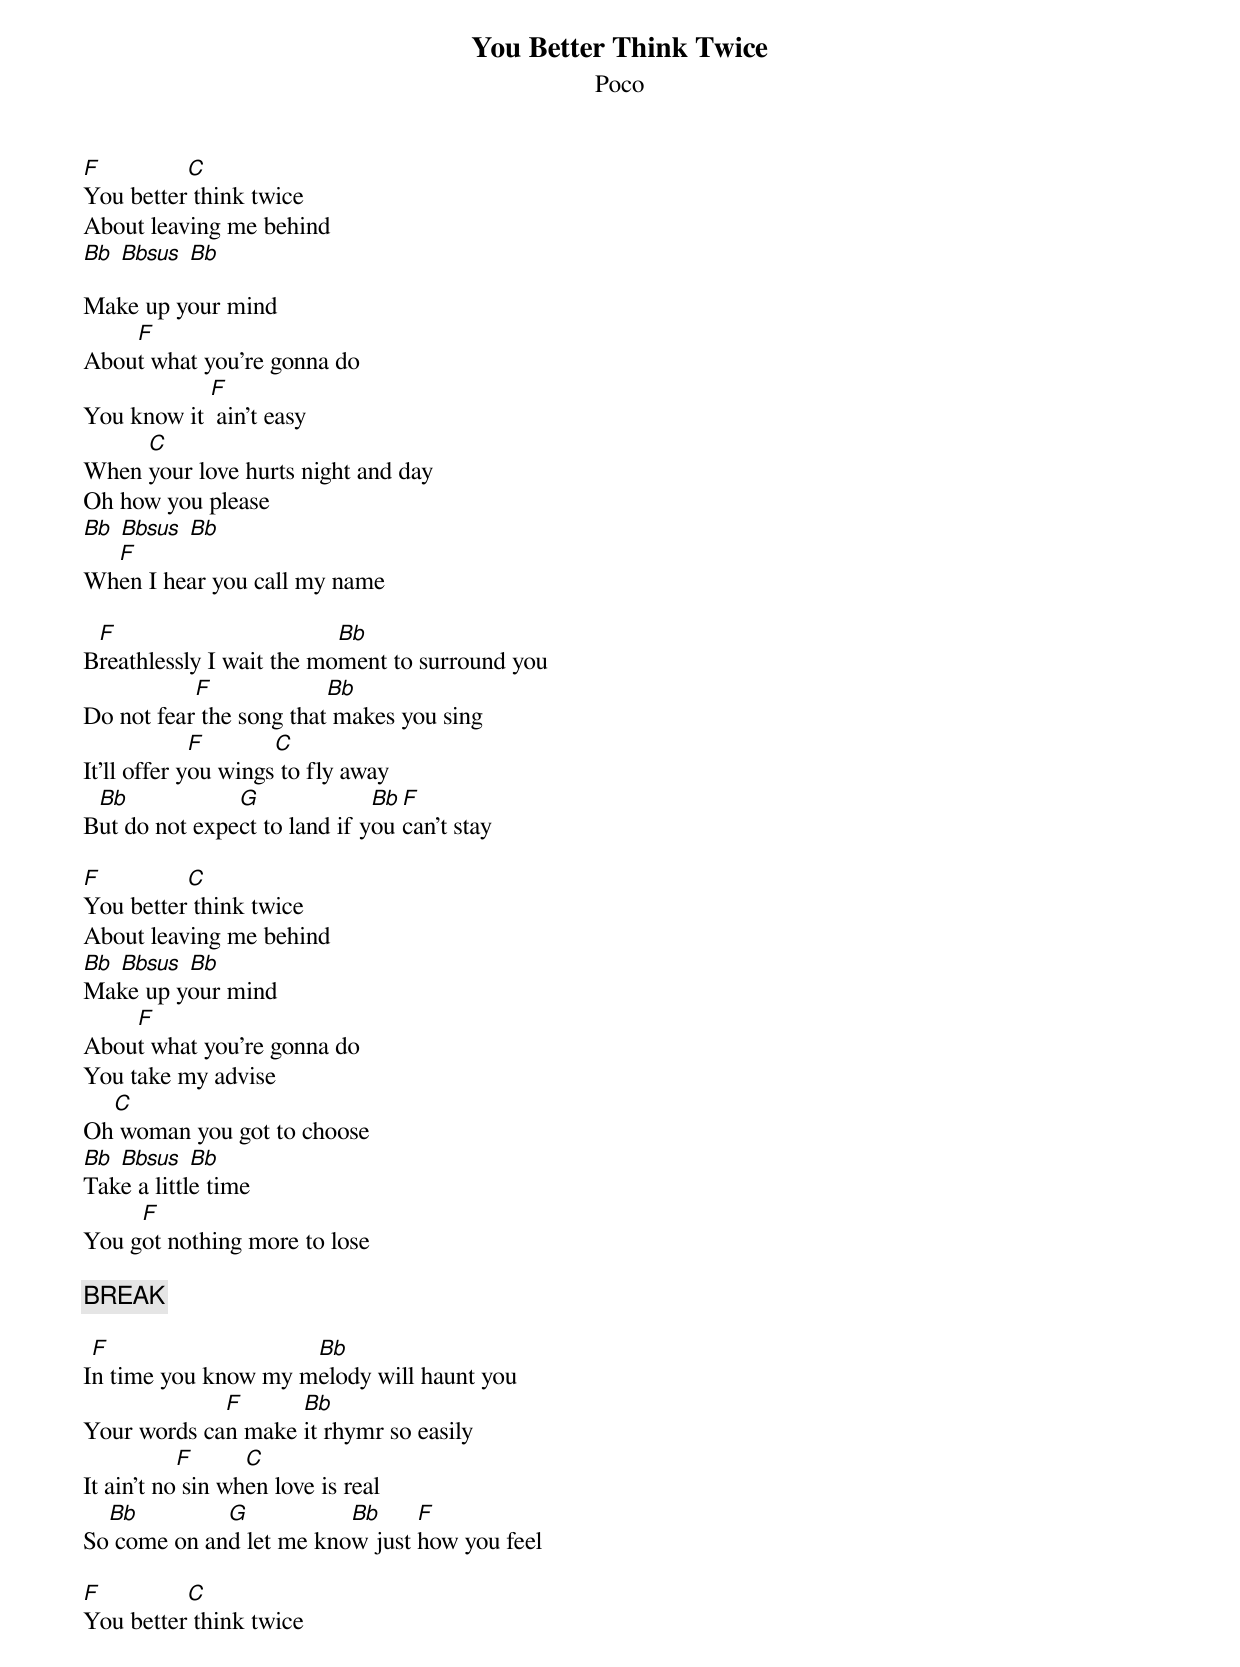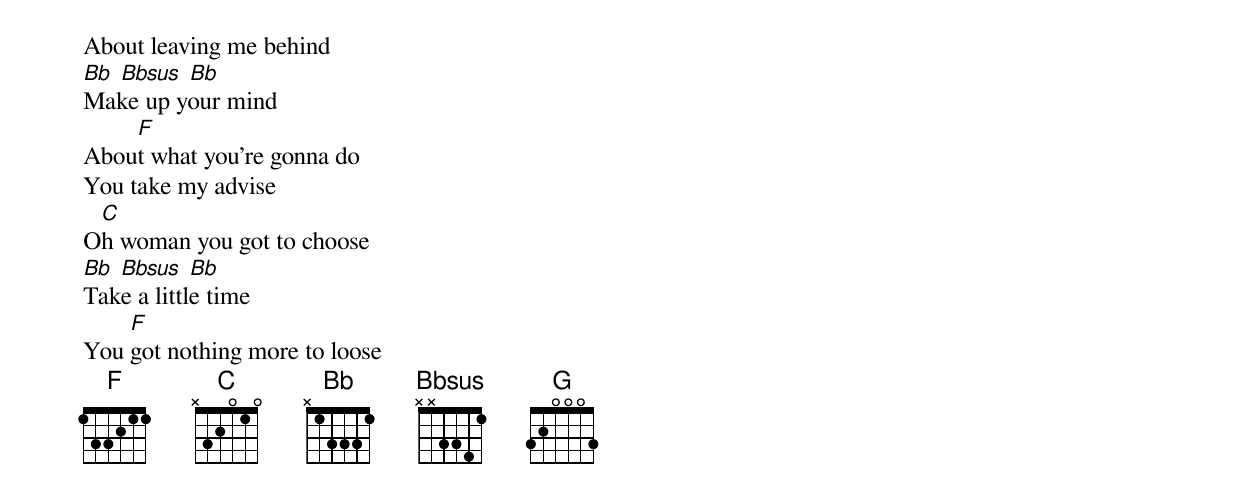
{title:You Better Think Twice}
{st:Poco}
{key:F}

[F]You better[C] think twice
About leaving me behind
[Bb] [Bbsus] [Bb]

Make up your mind
Abou[F]t what you're gonna do
You know it [F] ain't easy
When [C]your love hurts night and day
Oh how you please
[Bb] [Bbsus] [Bb]
Wh[F]en I hear you call my name

B[F]reathlessly I wait the mo[Bb]ment to surround you
Do not fear[F] the song that[Bb] makes you sing
It'll offer y[F]ou wings[C] to fly away
B[Bb]ut do not expe[G]ct to land if y[Bb]ou [F]can't stay

[F]You better[C] think twice
About leaving me behind
[Bb] [Bbsus] [Bb]
Make up your mind
Abou[F]t what you're gonna do
You take my advise
Oh[C] woman you got to choose
[Bb] [Bbsus] [Bb]
Take a little time
You g[F]ot nothing more to lose

{c:BREAK}

I[F]n time you know my m[Bb]elody will haunt you
Your words ca[F]n make [Bb]it rhymr so easily
It ain't no[F] sin wh[C]en love is real
So[Bb] come on an[G]d let me kno[Bb]w just [F]how you feel

[F]You better[C] think twice
About leaving me behind
[Bb] [Bbsus] [Bb]
Make up your mind
Abou[F]t what you're gonna do
You take my advise
O[C]h woman you got to choose
[Bb] [Bbsus] [Bb]
Take a little time
You [F]got nothing more to loose
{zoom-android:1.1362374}
